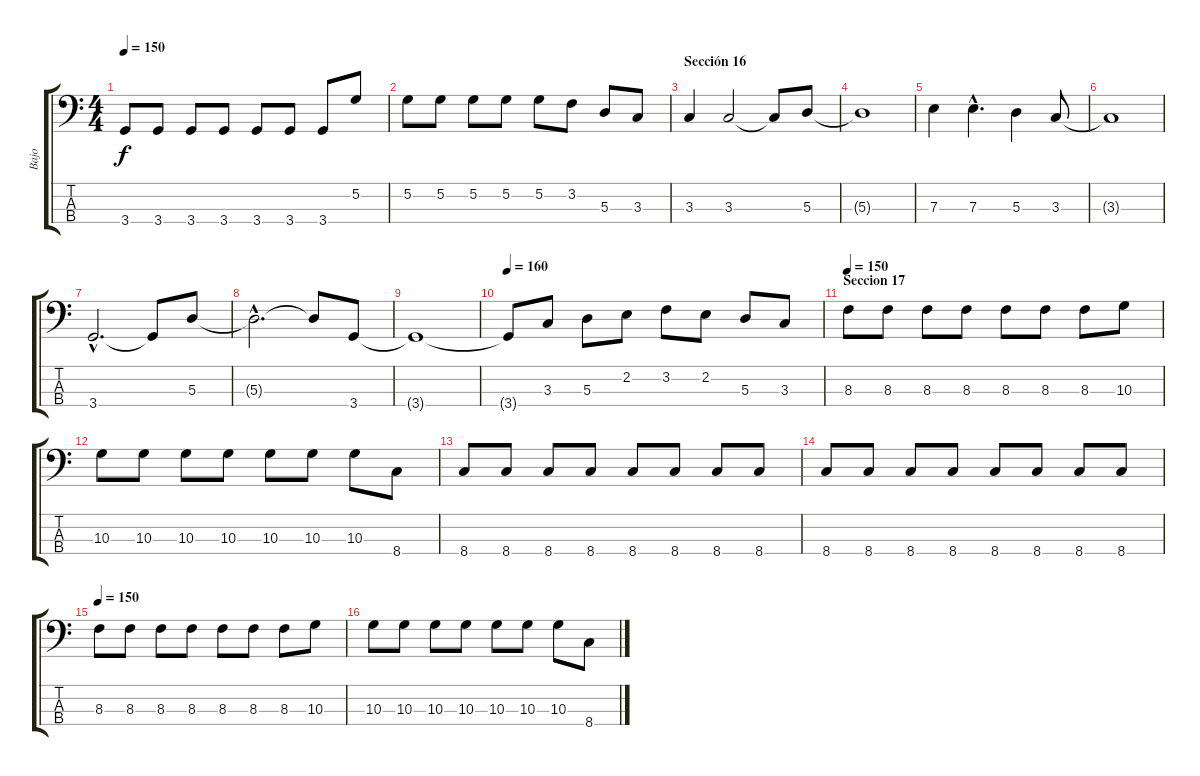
\track ("Bajo" "Bajo") {instrument electricbassfinger}
\staff {score tabs}
\tuning (G2 D2 A1 E1) {hide}
\ts (4 4)
\tempo 150
\clef f4
\ks c
3.4.8{dy f} 3.4.8 3.4.8 3.4.8 3.4.8 3.4.8 3.4.8 5.2.8 |
5.2.8 5.2.8 5.2.8 5.2.8 5.2.8 3.2.8 5.3.8 3.3.8 |
\section ("" "Sección 16")
3.3.4 3.3.2 3.3{t}.8 5.3.8 |
5.3{t}.1 |
7.3.4 7.3{hac}.4{d} 5.3.4 3.3.8 |
3.3{t}.1 |
3.4{hac}.2{d} 3.4{t}.8 5.3.8 |
5.3{hac t}.2{d} 5.3{t}.8 3.4.8 |
3.4{t}.1 |
\tempo 160
3.4{t}.8 3.3.8 5.3.8 2.2.8 3.2.8 2.2.8 5.3.8 3.3.8 |
\section ("" "Seccion 17")
\tempo 150
8.3.8 8.3.8 8.3.8 8.3.8 8.3.8 8.3.8 8.3.8 10.3.8 |
10.3.8 10.3.8 10.3.8 10.3.8 10.3.8 10.3.8 10.3.8 8.4.8 |
8.4.8 8.4.8 8.4.8 8.4.8 8.4.8 8.4.8 8.4.8 8.4.8 |
8.4.8 8.4.8 8.4.8 8.4.8 8.4.8 8.4.8 8.4.8 8.4.8 |
\tempo 150
8.3.8 8.3.8 8.3.8 8.3.8 8.3.8 8.3.8 8.3.8 10.3.8 |
10.3.8 10.3.8 10.3.8 10.3.8 10.3.8 10.3.8 10.3.8 8.4.8
